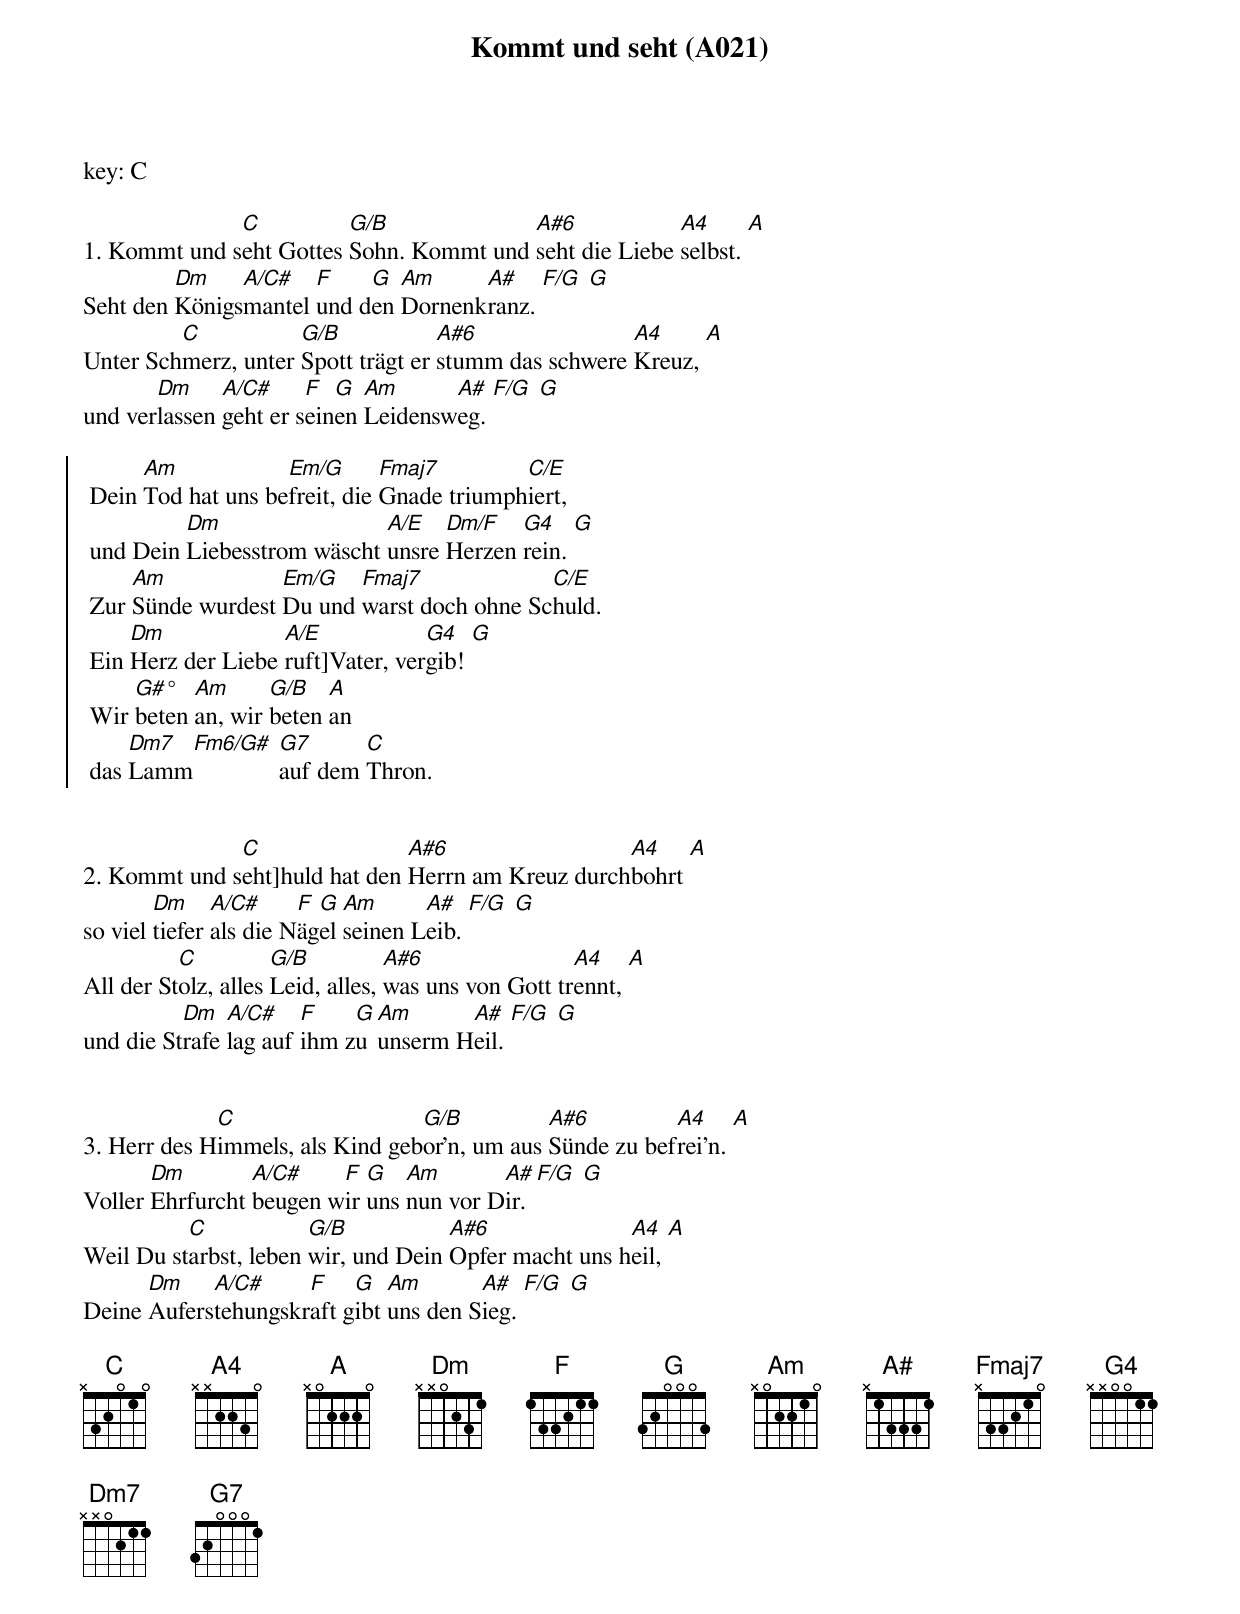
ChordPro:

{title: Kommt und seht (A021)}
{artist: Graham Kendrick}
key: C

1. Kommt und s[C]eht Gottes [G/B]Sohn. Kommt und [A#6]seht die Liebe [A4]selbst. [A]
Seht den [Dm]Königs[A/C#]mantel [F]und d[G]en [Am]Dornenk[A#]ranz. [F/G] [G]
Unter Sch[C]merz, unter [G/B]Spott trägt er [A#6]stumm das schwere [A4]Kreuz, [A]
und ver[Dm]lassen [A/C#]geht er s[F]ein[G]en [Am]Leidensw[A#]eg. [F/G] [G]

{soc}
 Dein [Am]Tod hat uns be[Em/G]freit, die [Fmaj7]Gnade triumph[C/E]iert,
 und Dein [Dm]Liebesstrom wäscht [A/E]unsre [Dm/F]Herzen [G4]rein. [G]
 Zur [Am]Sünde wurdest [Em/G]Du und [Fmaj7]warst doch ohne Sc[C/E]huld.
 Ein [Dm]Herz der Liebe [A/E]ruft]Vater, ver[G4]gib! [G]
 Wir [G#°]beten [Am]an, wir [G/B]beten [A]an
 das [Dm7]Lamm[Fm6/G#] [G7]auf dem [C]Thron.
 {eoc}


2. Kommt und s[C]eht]huld hat den [A#6]Herrn am Kreuz durch[A4]bohrt [A]
so viel [Dm]tiefer [A/C#]als die N[F]äg[G]el [Am]seinen L[A#]eib. [F/G] [G]
All der St[C]olz, alles [G/B]Leid, alles, [A#6]was uns von Gott tr[A4]ennt, [A]
und die St[Dm]rafe [A/C#]lag auf [F]ihm z[G]u [Am]unserm H[A#]eil. [F/G] [G]


3. Herr des H[C]immels, als Kind geb[G/B]or'n, um aus [A#6]Sünde zu bef[A4]rei'n. [A]
Voller [Dm]Ehrfurcht [A/C#]beugen w[F]ir [G]uns [Am]nun vor D[A#]ir. [F/G] [G]
Weil Du st[C]arbst, leben [G/B]wir, und Dein [A#6]Opfer macht uns h[A4]eil, [A]
Deine [Dm]Aufers[A/C#]tehungskr[F]aft g[G]ibt [Am]uns den S[A#]ieg. [F/G] [G]

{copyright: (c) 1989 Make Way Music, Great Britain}
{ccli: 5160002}
